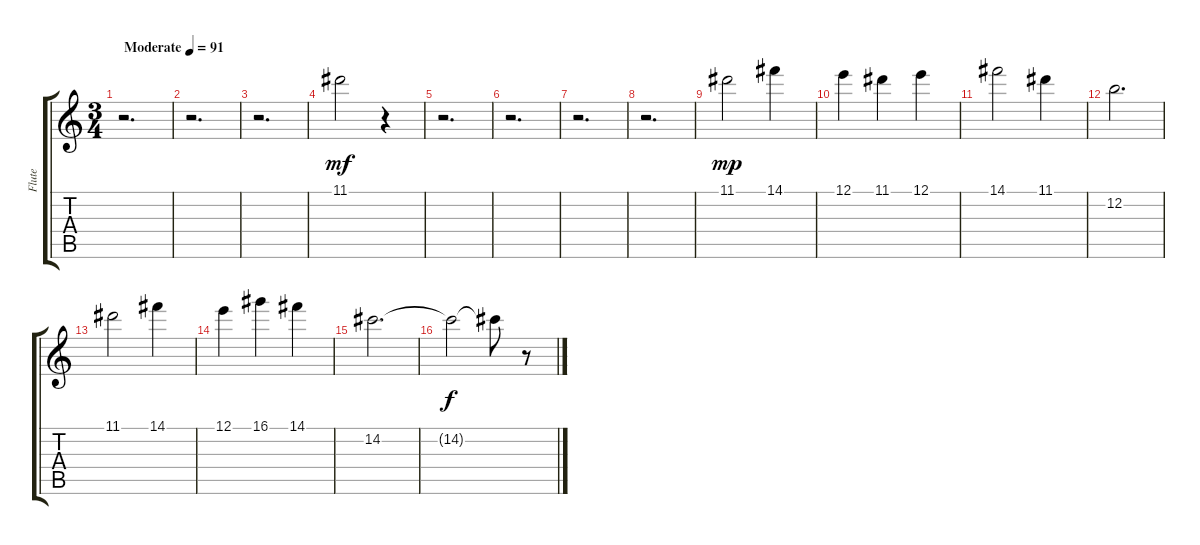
\track ("Flute" "Flute") {instrument acousticguitarsteel}
\staff {score tabs}
\tuning (E4 B3 G3 D3 A2 E2) {hide}
\ts (3 4)
\tempo (91 "Moderate")
\clef g2
\ks c
r.2{d dy mf instrument acousticguitarsteel} |
r.2{d} |
r.2{d} |
11.1.2 r.4 |
r.2{d} |
r.2{d} |
r.2{d} |
r.2{d} |
11.1.2{dy mp} 14.1.4 |
12.1.4 11.1.4 12.1.4 |
14.1.2 11.1.4 |
12.2.2{d} |
11.1.2 14.1.4 |
12.1.4 16.1.4 14.1.4 |
14.2.2{d} |
14.2{t}.2{dy f} 14.2{t}.8 r.8
